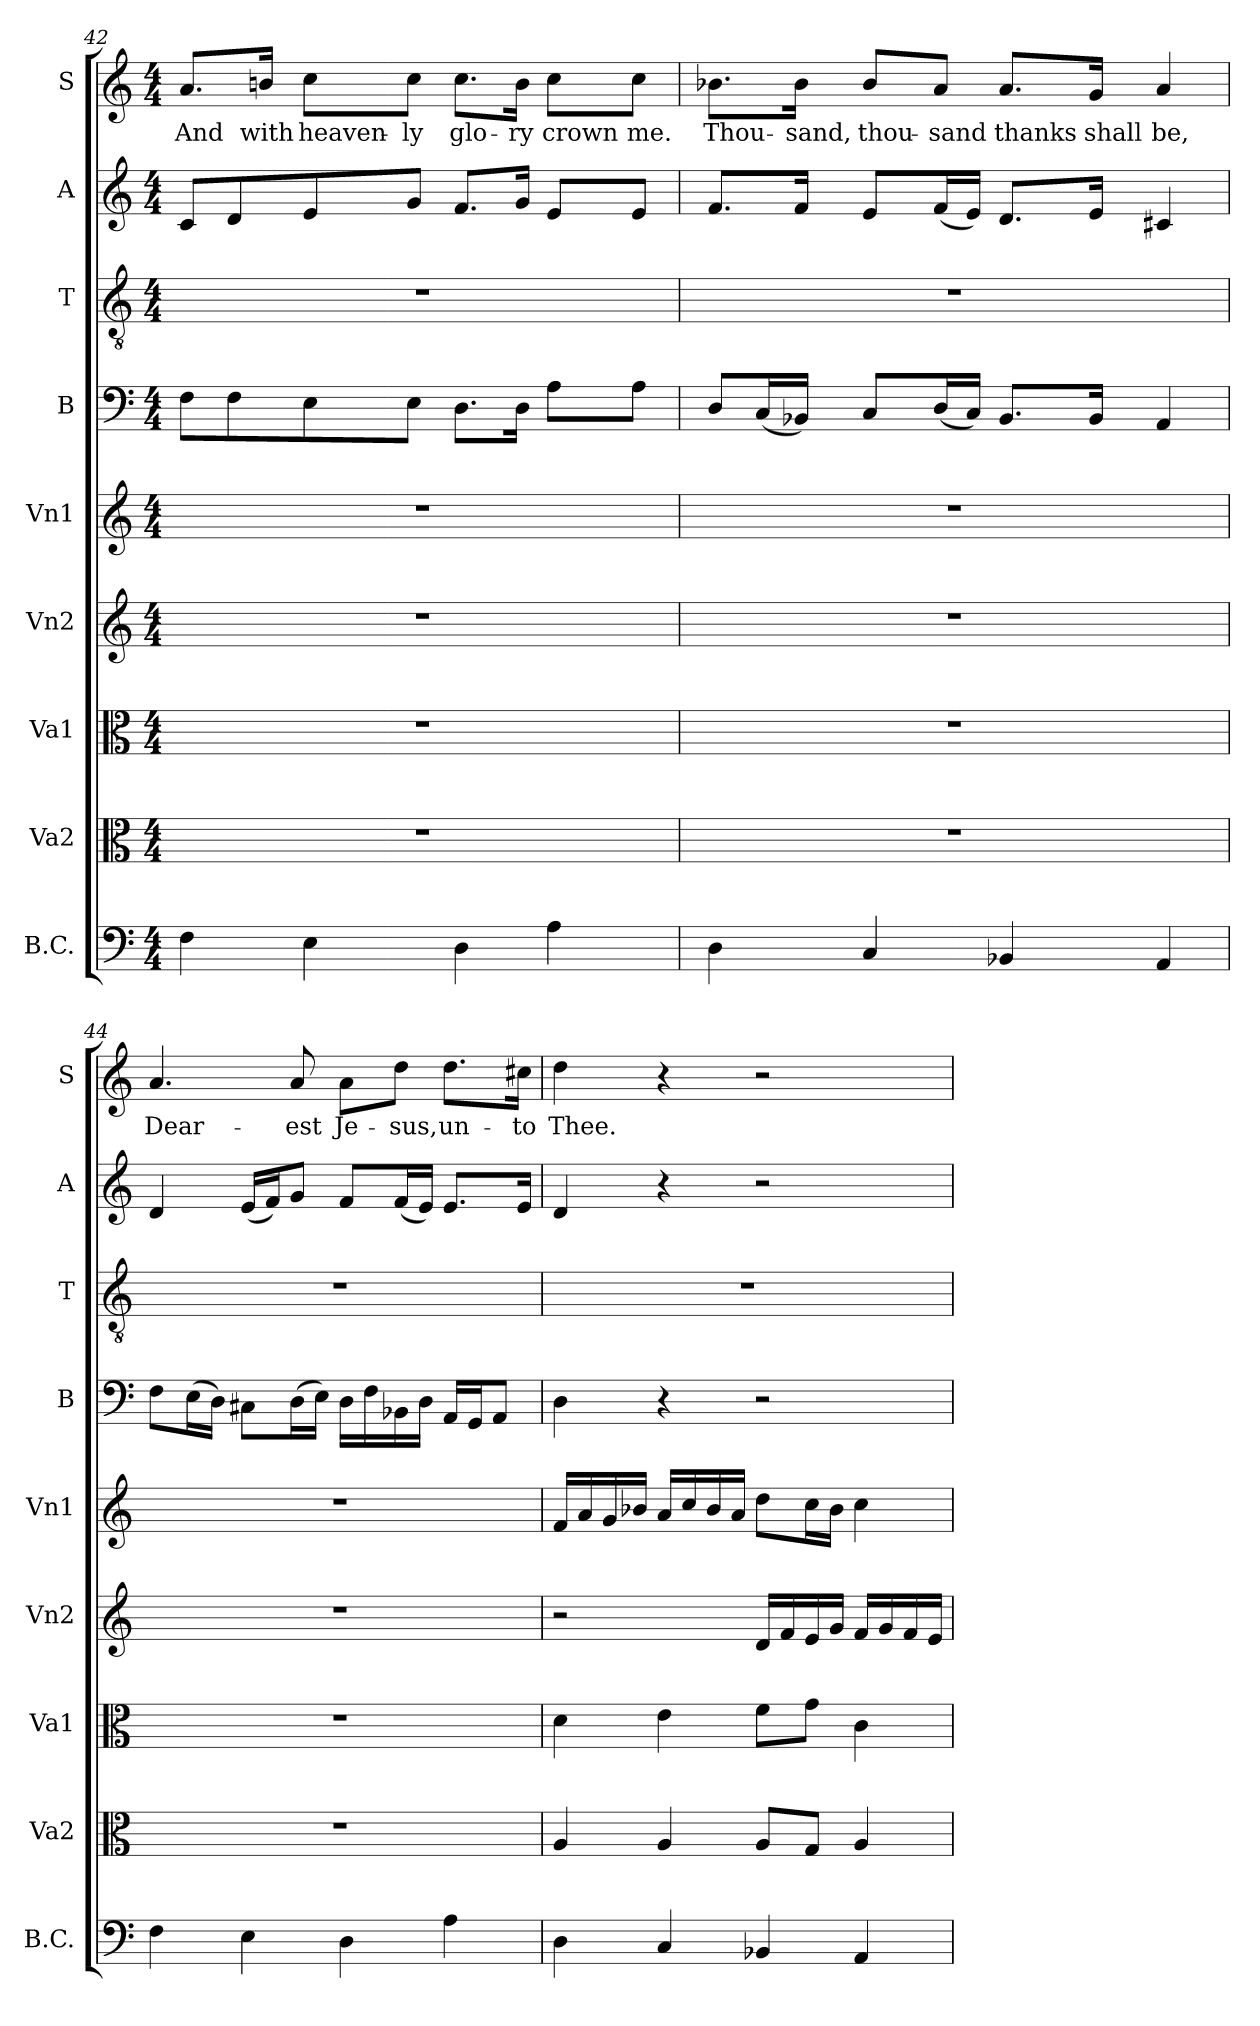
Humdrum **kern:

**kern	**kern	**kern	**kern	**kern	**kern	**kern	**kern	**kern	**text
*part9	*part8	*part7	*part6	*part5	*part4	*part3	*part2	*part1	*part1
*staff9	*staff8	*staff7	*staff6	*staff5	*staff4	*staff3	*staff2	*staff1	*staff1
*I"B.C.	*I"Va2	*I"Va1	*I"Vn2	*I"Vn1	*I"B	*I"T	*I"A	*I"S	*
*I'B.C.	*I'Va2	*I'Va1	*I'Vn2	*I'Vn1	*I'B	*I'T	*I'A	*I'S	*
*clefF4	*clefC3	*clefC3	*clefG2	*clefG2	*clefF4	*clefGv2	*clefG2	*clefG2	*
*	*	*	*	*	*	*ITrd7c12	*	*	*
*k[]	*k[]	*k[]	*k[]	*k[]	*k[]	*k[]	*k[]	*k[]	*
*C:	*C:	*C:	*C:	*C:	*C:	*C:	*C:	*C:	*
*M4/4	*M4/4	*M4/4	*M4/4	*M4/4	*M4/4	*M4/4	*M4/4	*M4/4	*
=42	=42	=42	=42	=42	=42	=42	=42	=42	=42
!	!	!	!	!	!	!	!	!	!LO:LY:b:color=#000000
4Fi\	1r	1r	1r	1r	8Fi\L	1r	8ci/L	8.ai/L	And
.	.	.	.	.	8Fi\	.	8di/	.	.
!	!	!	!	!	!	!	!	!	!LO:LY:b:color=#000000
.	.	.	.	.	.	.	.	16bni/Jk	with
!	!	!	!	!	!	!	!	!	!LO:LY:b:color=#000000
4Ei\	.	.	.	.	8Ei\	.	8ei/	8cci\L	heaven-
!	!	!	!	!	!	!	!	!	!LO:LY:b:color=#000000
.	.	.	.	.	8Ei\J	.	8gi/J	8cci\J	-ly
!	!	!	!	!	!	!	!	!	!LO:LY:b:color=#000000
4Di\	.	.	.	.	8.Di\L	.	8.fi/L	8.cci\L	glo-
!	!	!	!	!	!	!	!	!	!LO:LY:b:color=#000000
.	.	.	.	.	16Di\Jk	.	16gi/Jk	16bi\Jk	-ry
!	!	!	!	!	!	!	!	!	!LO:LY:b:color=#000000
4Ai\	.	.	.	.	8Ai\L	.	8ei/L	8cci\L	crown
!	!	!	!	!	!	!	!	!	!LO:LY:b:color=#000000
.	.	.	.	.	8Ai\J	.	8ei/J	8cci\J	me.
!!LO:PB:g=z
=43	=43	=43	=43	=43	=43	=43	=43	=43	=43
!	!	!	!	!	!	!	!	!	!LO:LY:b:color=#000000
4Di\	1r	1r	1r	1r	8Di/L	1r	8.fi/L	8.b-Xi\L	Thou-
.	.	.	.	.	(16Ci/L	.	.	.	.
!	!	!	!	!	!	!	!	!	!LO:LY:b:color=#000000
.	.	.	.	.	16BB-Xi/JJ)	.	16fi/Jk	16b-i\Jk	-sand,
!	!	!	!	!	!	!	!	!	!LO:LY:b:color=#000000
4Ci/	.	.	.	.	8Ci/L	.	8ei/L	8b-i/L	thou-
!	!	!	!	!	!	!	!	!	!LO:LY:b:color=#000000
.	.	.	.	.	(16Di/L	.	(16fi/L	8ai/J	-sand
.	.	.	.	.	16Ci/JJ)	.	16ei/JJ)	.	.
!	!	!	!	!	!	!	!	!	!LO:LY:b:color=#000000
4BB-Xi/	.	.	.	.	8.BB-i/L	.	8.di/L	8.ai/L	thanks
!	!	!	!	!	!	!	!	!	!LO:LY:b:color=#000000
.	.	.	.	.	16BB-i/Jk	.	16ei/Jk	16gi/Jk	shall
!	!	!	!	!	!	!	!	!	!LO:LY:b:color=#000000
4AAi/	.	.	.	.	4AAi/	.	4c#Xi/	4ai/	be,
=44	=44	=44	=44	=44	=44	=44	=44	=44	=44
!	!	!	!	!	!	!	!	!	!LO:LY:b:color=#000000
4Fi\	1r	1r	1r	1r	8Fi\L	1r	4di/	4.ai/	Dear-
.	.	.	.	.	(16Ei\L	.	.	.	.
.	.	.	.	.	16Di\JJ)	.	.	.	.
4Ei\	.	.	.	.	8C#Xi\L	.	(16ei/LL	.	.
.	.	.	.	.	.	.	16fi/J)	.	.
!	!	!	!	!	!	!	!	!	!LO:LY:b:color=#000000
.	.	.	.	.	(16Di\L	.	8gi/J	8ai/	-est
.	.	.	.	.	16Ei\JJ)	.	.	.	.
!	!	!	!	!	!	!	!	!	!LO:LY:b:color=#000000
4Di\	.	.	.	.	16Di\LL	.	8fi/L	8ai\L	Je-
.	.	.	.	.	16Fi\	.	.	.	.
!	!	!	!	!	!	!	!	!	!LO:LY:b:color=#000000
.	.	.	.	.	16BB-Xi\	.	(16fi/L	8ddi\J	-sus,
.	.	.	.	.	16Di\JJ	.	16ei/JJ)	.	.
!	!	!	!	!	!	!	!	!	!LO:LY:b:color=#000000
4Ai\	.	.	.	.	16AAi/LL	.	8.ei/L	8.ddi\L	un-
.	.	.	.	.	16GGi/J	.	.	.	.
.	.	.	.	.	8AAi/J	.	.	.	.
!	!	!	!	!	!	!	!	!	!LO:LY:b:color=#000000
.	.	.	.	.	.	.	16ei/Jk	16cc#Xi\Jk	-to
!!LO:PB:g=z
=45	=45	=45	=45	=45	=45	=45	=45	=45	=45
!	!	!	!	!	!	!	!	!	!LO:LY:b:color=#000000
4Di\	4Ai/	4di\	2r	16fi/LL	4Di\	1r	4di/	4ddi\	Thee.
.	.	.	.	16ai/	.	.	.	.	.
.	.	.	.	16gi/	.	.	.	.	.
.	.	.	.	16b-Xi/JJ	.	.	.	.	.
4Ci/	4Ai/	4ei\	.	16ai/LL	4r	.	4r	4r	.
.	.	.	.	16cci/	.	.	.	.	.
.	.	.	.	16b-i/	.	.	.	.	.
.	.	.	.	16ai/JJ	.	.	.	.	.
4BB-Xi/	8Ai/L	8fi\L	16di/LL	8ddi\L	2r	.	2r	2r	.
.	.	.	16fi/	.	.	.	.	.	.
.	8Gi/J	8gi\J	16ei/	16cci\L	.	.	.	.	.
.	.	.	16gi/JJ	16b-i\JJ	.	.	.	.	.
4AAi/	4Ai/	4ci\	16fi/LL	4cci\	.	.	.	.	.
.	.	.	16gi/	.	.	.	.	.	.
.	.	.	16fi/	.	.	.	.	.	.
.	.	.	16ei/JJ	.	.	.	.	.	.
=	=	=	=	=	=	=	=	=	=
*-	*-	*-	*-	*-	*-	*-	*-	*-	*-
